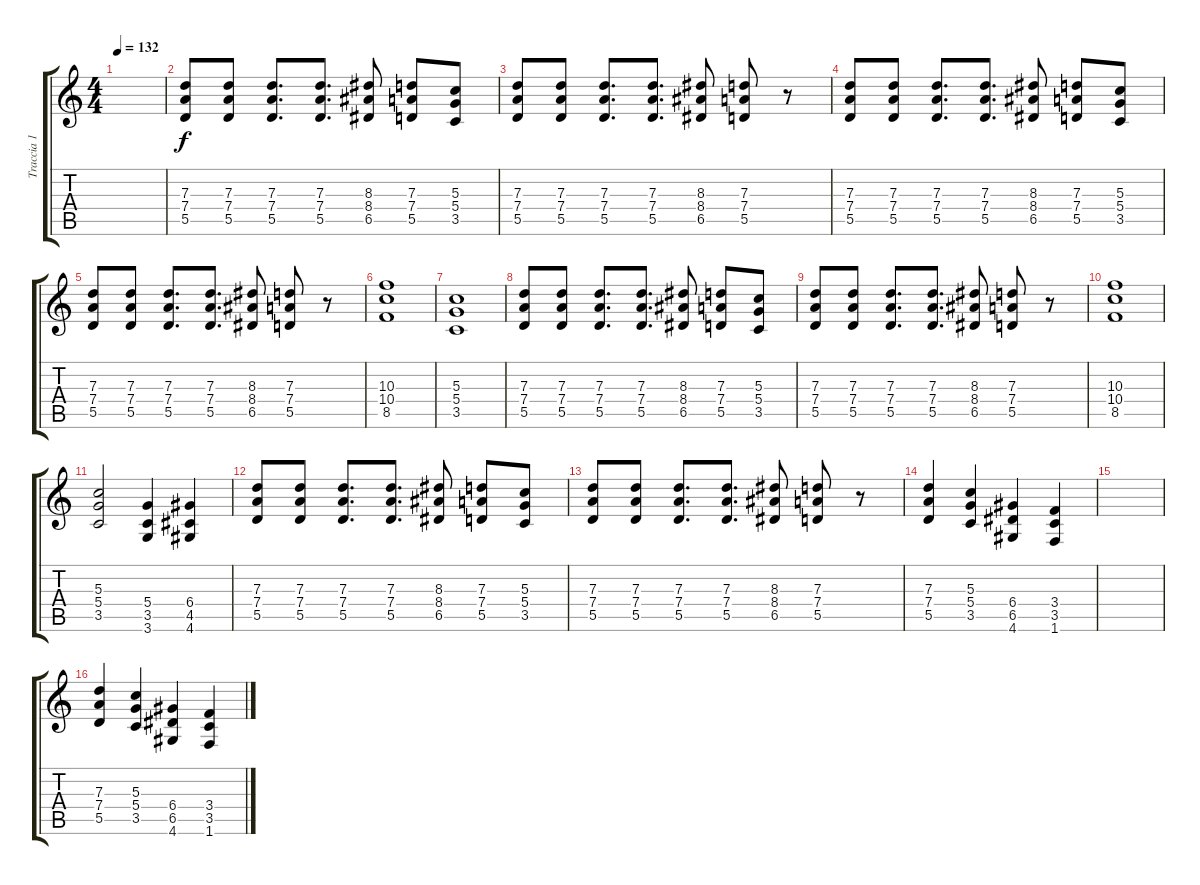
\track ("Traccia 1" "Traccia 1") {instrument distortionguitar}
\staff {score tabs}
\tuning (E4 B3 G3 D3 A2 E2) {hide}
\ts (4 4)
\tempo 132
\clef g2
\ks c
|
(7.3 7.4 5.5).8 (7.3 7.4 5.5).8 (7.3 7.4 5.5).8{d} (7.3 7.4 5.5).8{d} (8.3 8.4 6.5).8 (7.3 7.4 5.5).8 (5.3 5.4 3.5).8 |
(7.3 7.4 5.5).8 (7.3 7.4 5.5).8 (7.3 7.4 5.5).8{d} (7.3 7.4 5.5).8{d} (8.3 8.4 6.5).8 (7.3 7.4 5.5).8 r.8 |
(7.3 7.4 5.5).8 (7.3 7.4 5.5).8 (7.3 7.4 5.5).8{d} (7.3 7.4 5.5).8{d} (8.3 8.4 6.5).8 (7.3 7.4 5.5).8 (5.3 5.4 3.5).8 |
(7.3 7.4 5.5).8 (7.3 7.4 5.5).8 (7.3 7.4 5.5).8{d} (7.3 7.4 5.5).8{d} (8.3 8.4 6.5).8 (7.3 7.4 5.5).8 r.8 |
(10.3 10.4 8.5).1 |
(5.3 5.4 3.5).1 |
(7.3 7.4 5.5).8 (7.3 7.4 5.5).8 (7.3 7.4 5.5).8{d} (7.3 7.4 5.5).8{d} (8.3 8.4 6.5).8 (7.3 7.4 5.5).8 (5.3 5.4 3.5).8 |
(7.3 7.4 5.5).8 (7.3 7.4 5.5).8 (7.3 7.4 5.5).8{d} (7.3 7.4 5.5).8{d} (8.3 8.4 6.5).8 (7.3 7.4 5.5).8 r.8 |
(10.3 10.4 8.5).1 |
(5.3 5.4 3.5).2 (5.4 3.5 3.6).4 (6.4 4.5 4.6).4 |
(7.3 7.4 5.5).8 (7.3 7.4 5.5).8 (7.3 7.4 5.5).8{d} (7.3 7.4 5.5).8{d} (8.3 8.4 6.5).8 (7.3 7.4 5.5).8 (5.3 5.4 3.5).8 |
(7.3 7.4 5.5).8 (7.3 7.4 5.5).8 (7.3 7.4 5.5).8{d} (7.3 7.4 5.5).8{d} (8.3 8.4 6.5).8 (7.3 7.4 5.5).8 r.8 |
(7.3 7.4 5.5).4 (5.3 5.4 3.5).4 (6.4 6.5 4.6).4 (3.4 3.5 1.6).4 |
|
(7.3 7.4 5.5).4 (5.3 5.4 3.5).4 (6.4 6.5 4.6).4 (3.4 3.5 1.6).4
